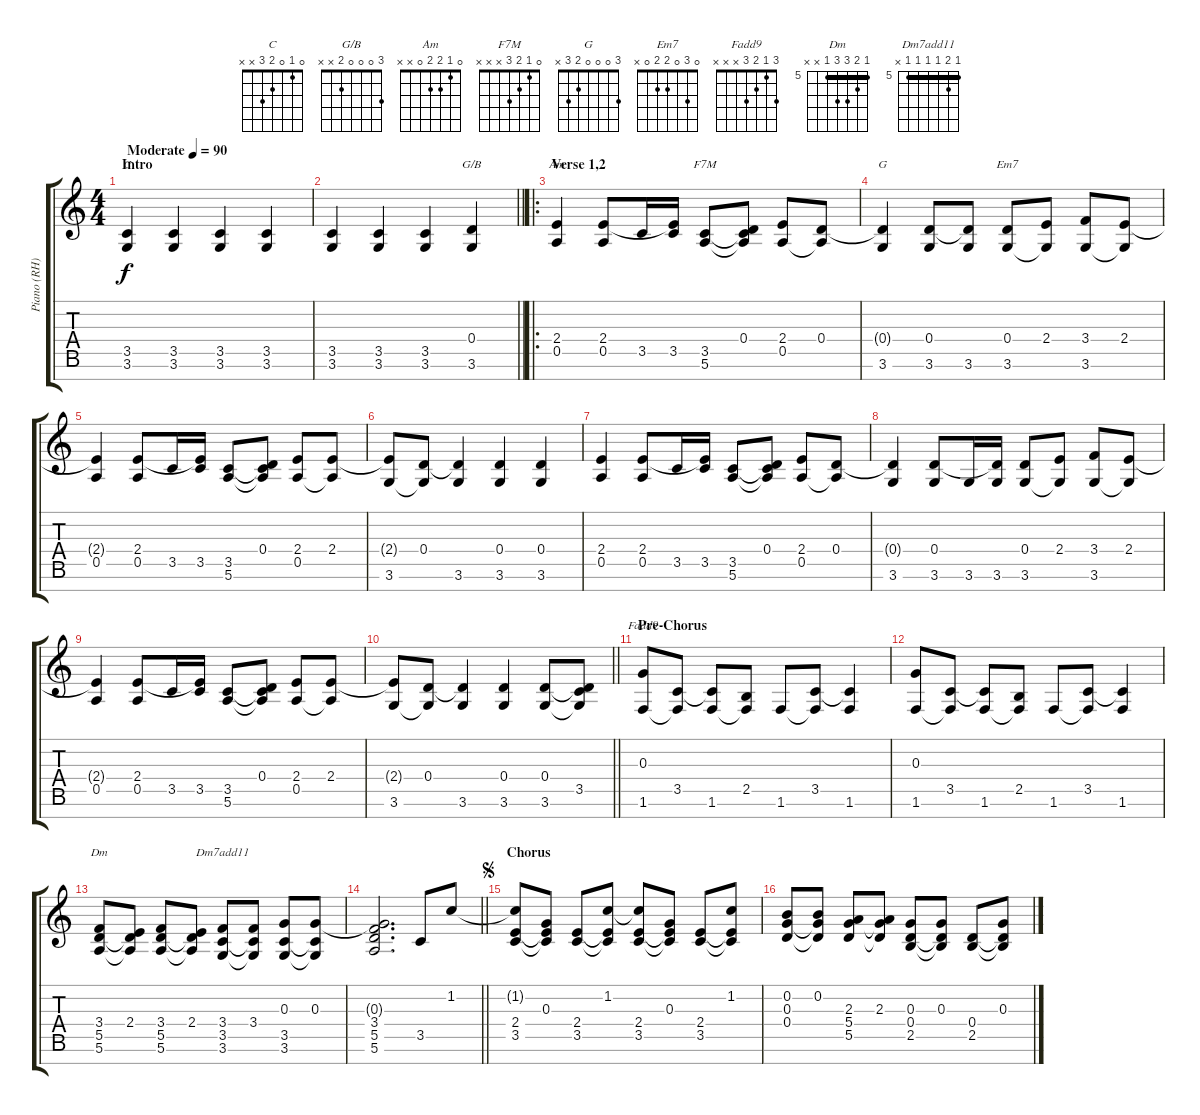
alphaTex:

\track ("Piano (RH)" "Piano (RH)") {instrument acousticgrandpiano}
\staff {score tabs}
\tuning (E5 B4 G4 D4 A3 E3 B2) {hide}
\chord ("C" 0 1 0 2 3 x x)
\chord ("G/B" 3 0 0 0 2 x x)
\chord ("Am" 0 1 2 2 0 x x)
\chord ("F7M" 0 1 2 3 x x x)
\chord ("G" 3 0 0 0 2 3 x)
\chord ("Em7" 0 3 0 2 2 0 x)
\chord ("Fadd9" 3 1 2 3 x x x)
\chord ("Dm" 5 6 7 7 5 x x) {firstfret 5 barre 5}
\chord ("Dm7add11" 5 6 5 5 5 5 x) {firstfret 5 barre 5}
\ts (4 4)
\section ("" "Intro")
\tempo (90 "Moderate")
\clef g2
\ks c
(3.5 3.6).4{ch "C" dy f instrument acousticgrandpiano} (3.5 3.6).4 (3.5 3.6).4 (3.5 3.6).4 |
\barLineRight lightlight
(3.5 3.6).4 (3.5 3.6).4 (3.5 3.6).4 (0.4 3.6).4{ch "G/B"} |
\ro
\section ("" "Verse 1,2")
(2.4 0.5).4{ch "Am"} (2.4 0.5).8 3.5.16 (2.4{t} 3.5).16 (3.5 5.6).8{ch "F7M"} (0.4 3.5{t} 5.6{t}).8 (2.4 0.5).8 (0.4 0.5{t}).8 |
(0.4{t} 3.6).4{ch "G"} (0.4 3.6).8 (0.4{t} 3.6).8 (0.4 3.6).8{ch "Em7"} (2.4 3.6{t}).8 (3.4 3.6).8 (2.4 3.6{t}).8 |
(2.4{t} 0.5).4 (2.4 0.5).8 3.5.16 (2.4{t} 3.5).16 (3.5 5.6).8 (0.4 3.5{t} 5.6{t}).8 (2.4 0.5).8 (2.4 0.5{t}).8 |
(2.4{t} 3.6).8 (0.4 3.6{t}).8 (0.4{t} 3.6).4 (0.4 3.6).4 (0.4 3.6).4 |
(2.4 0.5).4 (2.4 0.5).8 3.5.16 (2.4{t} 3.5).16 (3.5 5.6).8 (0.4 3.5{t} 5.6{t}).8 (2.4 0.5).8 (0.4 0.5{t}).8 |
(0.4{t} 3.6).4 (0.4 3.6).8 3.6.16 (0.4{t} 3.6).16 (0.4 3.6).8 (2.4 3.6{t}).8 (3.4 3.6).8 (2.4 3.6{t}).8 |
(2.4{t} 0.5).4 (2.4 0.5).8 3.5.16 (2.4{t} 3.5).16 (3.5 5.6).8 (0.4 3.5{t} 5.6{t}).8 (2.4 0.5).8 (2.4 0.5{t}).8 |
\barLineRight lightlight
(2.4{t} 3.6).8 (0.4 3.6{t}).8 (0.4{t} 3.6).4 (0.4 3.6).4 (0.4 3.6).8 (0.4{t} 3.5 3.6{t}).8 |
\section ("" "Pre-Chorus")
(0.3 1.6).8{ch "Fadd9"} (3.5 1.6{t}).8 (3.5{t} 1.6).8 (2.5 1.6{t}).8 1.6.8 (3.5 1.6{t}).8 (3.5{t} 1.6).4 |
(0.3 1.6).8 (3.5 1.6{t}).8 (3.5{t} 1.6).8 (2.5 1.6{t}).8 1.6.8 (3.5 1.6{t}).8 (3.5{t} 1.6).4 |
(3.4 5.5 5.6).8{ch "Dm"} (2.4 5.5{t} 5.6{t}).8 (3.4 5.5 5.6).8 (2.4 5.5{t} 5.6{t}).8 (3.4 3.5 3.6).8{ch "Dm7add11"} (3.4 3.5{t} 3.6{t}).8 (0.3 3.5 3.6).8 (0.3 3.5{t} 3.6{t}).8 |
\barLineRight lightlight
(0.3{t} 3.4 5.5 5.6).2{d} 3.5.8 1.2.8 |
\section ("" "Chorus")
\jump segno
(1.2{t} 2.4 3.5).8 (0.3 2.4{t} 3.5{t}).8 (2.4 3.5).8 (1.2 2.4{t} 3.5{t}).8 (1.2{t} 2.4 3.5).8 (0.3 2.4{t} 3.5{t}).8 (2.4 3.5).8 (1.2 2.4{t} 3.5{t}).8 |
(0.2 0.3 0.4).8 (0.2 0.3{t} 0.4{t}).8 (2.3 5.4 5.5).8 (2.3 5.4{t} 5.5{t}).8 (0.3 0.4 2.5).8 (0.3 0.4{t} 2.5{t}).8 (0.4 2.5).8 (0.3 0.4{t} 2.5{t}).8
